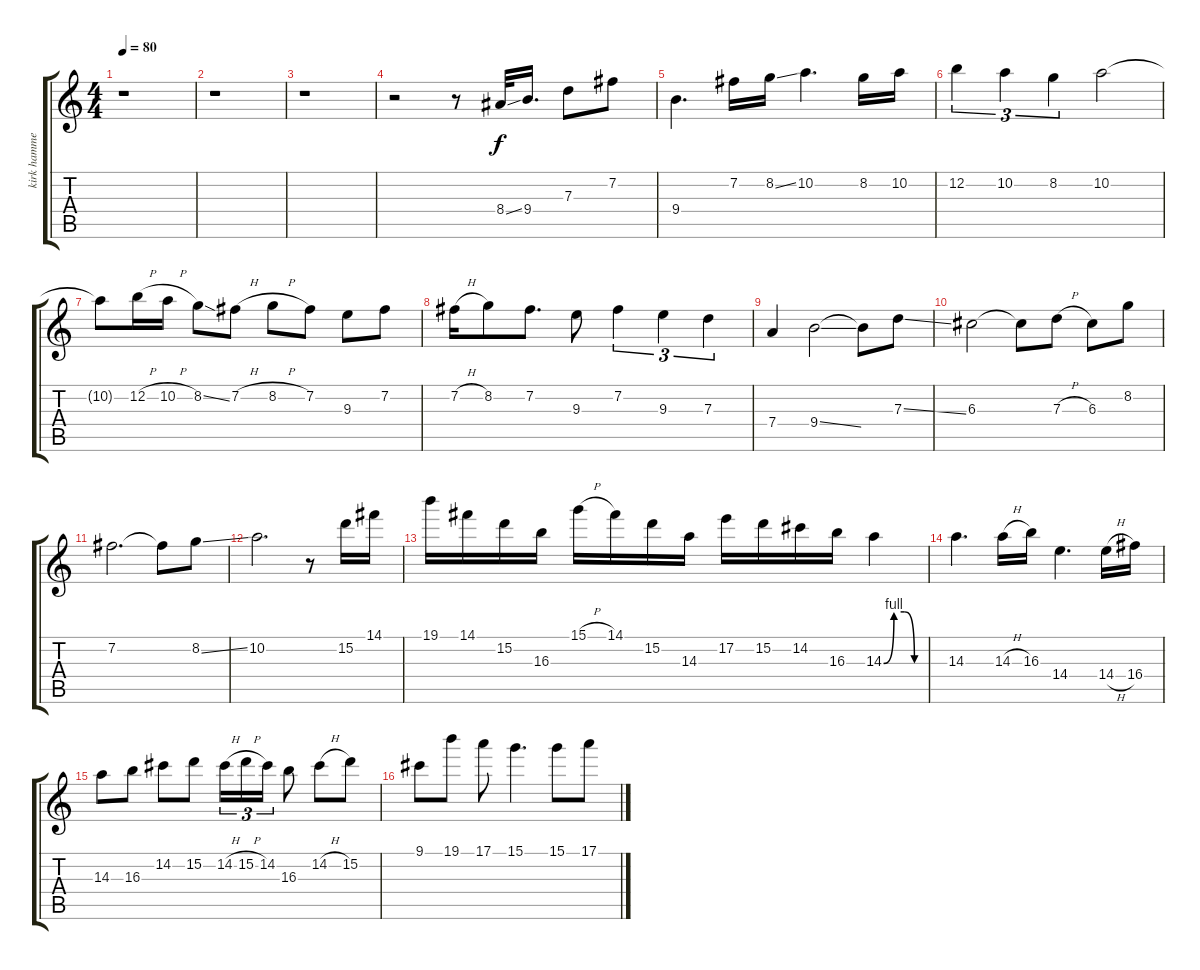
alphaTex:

\track ("kirk hammett" "kirk hamme") {instrument overdrivenguitar}
\staff {score tabs}
\tuning (E4 B3 G3 D3 A2 E2) {hide}
\ts (4 4)
\tempo 80
\clef g2
\ks c
r.1{dy f instrument overdrivenguitar} |
r.1 |
r.1 |
r.2 r.8 8.4{ss}.32 9.4.16{d} 7.3.8 7.2.8 |
9.4.4{d} 7.2.16 8.2{ss}.16 10.2.4{d} 8.2.16 10.2.16 |
12.2.4{tu (3 2)} 10.2.4{tu (3 2)} 8.2.4{tu (3 2)} 10.2.2 |
10.2{t}.8 12.2{h}.16 10.2{h}.16 8.2{ss}.8 7.2{h}.8 8.2{h}.8 7.2.8 9.3.8 7.2.8 |
7.2{h}.16 8.2.8 7.2.8{d} 9.3.8 7.2.4{tu (3 2)} 9.3.4{tu (3 2)} 7.3.4{tu (3 2)} |
7.4.4 9.4{ss}.2 9.4{t}.8 7.3{ss}.8 |
6.3.2 6.3{t}.8 7.3{h}.8 6.3.8 8.2.8 |
7.2.2{d} 7.2{t}.8 8.2{ss}.8 |
10.2.2{d} r.8 15.2.16 14.1.16 |
19.1.16 14.1.16 15.2.16 16.3.16 15.1{h}.16 14.1.16 15.2.16 14.3.16 17.2.16 15.2.16 14.2.16 16.3.16 14.3{be (custom 0 0 15 4 30 4 45 0 60 0)}.4 |
14.3.4{d} 14.3{h}.16 16.3.16 14.4.4{d} 14.4{h}.16 16.4.16 |
14.3.8 16.3.8 14.2.8 15.2.8 14.2{h}.16{tu (3 2)} 15.2{h}.16{tu (3 2)} 14.2.16{tu (3 2)} 16.3.8 14.2{h}.8 15.2.8 |
9.1.8 19.1.8 17.1.8 15.1.4{d} 15.1.8 17.1.8
